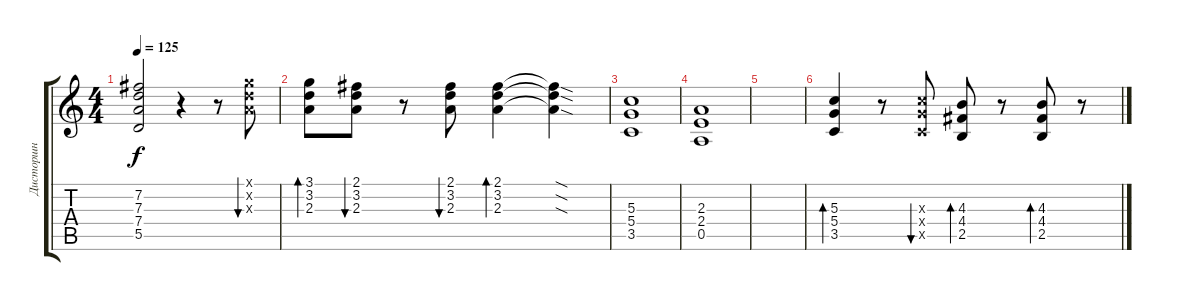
\track ("Дисторшн" "Дисторшн") {instrument distortionguitar}
\staff {score tabs}
\tuning (E4 B3 G3 D3 A2 E2) {hide}
\ts (4 4)
\tempo 125
\clef g2
\ks c
(7.2 7.3 7.4 5.5).2{dy f} r.4 r.8 (3.1{x} 3.2{x} 2.3{x}).8{bu 60} |
(3.1 3.2 2.3).8{bd 60} (2.1 3.2 2.3).8{bu 60} r.8 (2.1 3.2 2.3).8{bu 60} (2.1 3.2 2.3).4{bd 60} (2.1{sod t} 3.2{sod t} 2.3{sod t}).4 |
(5.3 5.4 3.5).1 |
(2.3 2.4 0.5).1 |
|
(5.3 5.4 3.5).4{bd 60} r.8 (5.3{x} 5.4{x} 3.5{x}).8{bu 60} (4.3 4.4 2.5).8{bd 60} r.8 (4.3 4.4 2.5).8{bd 60} r.8
